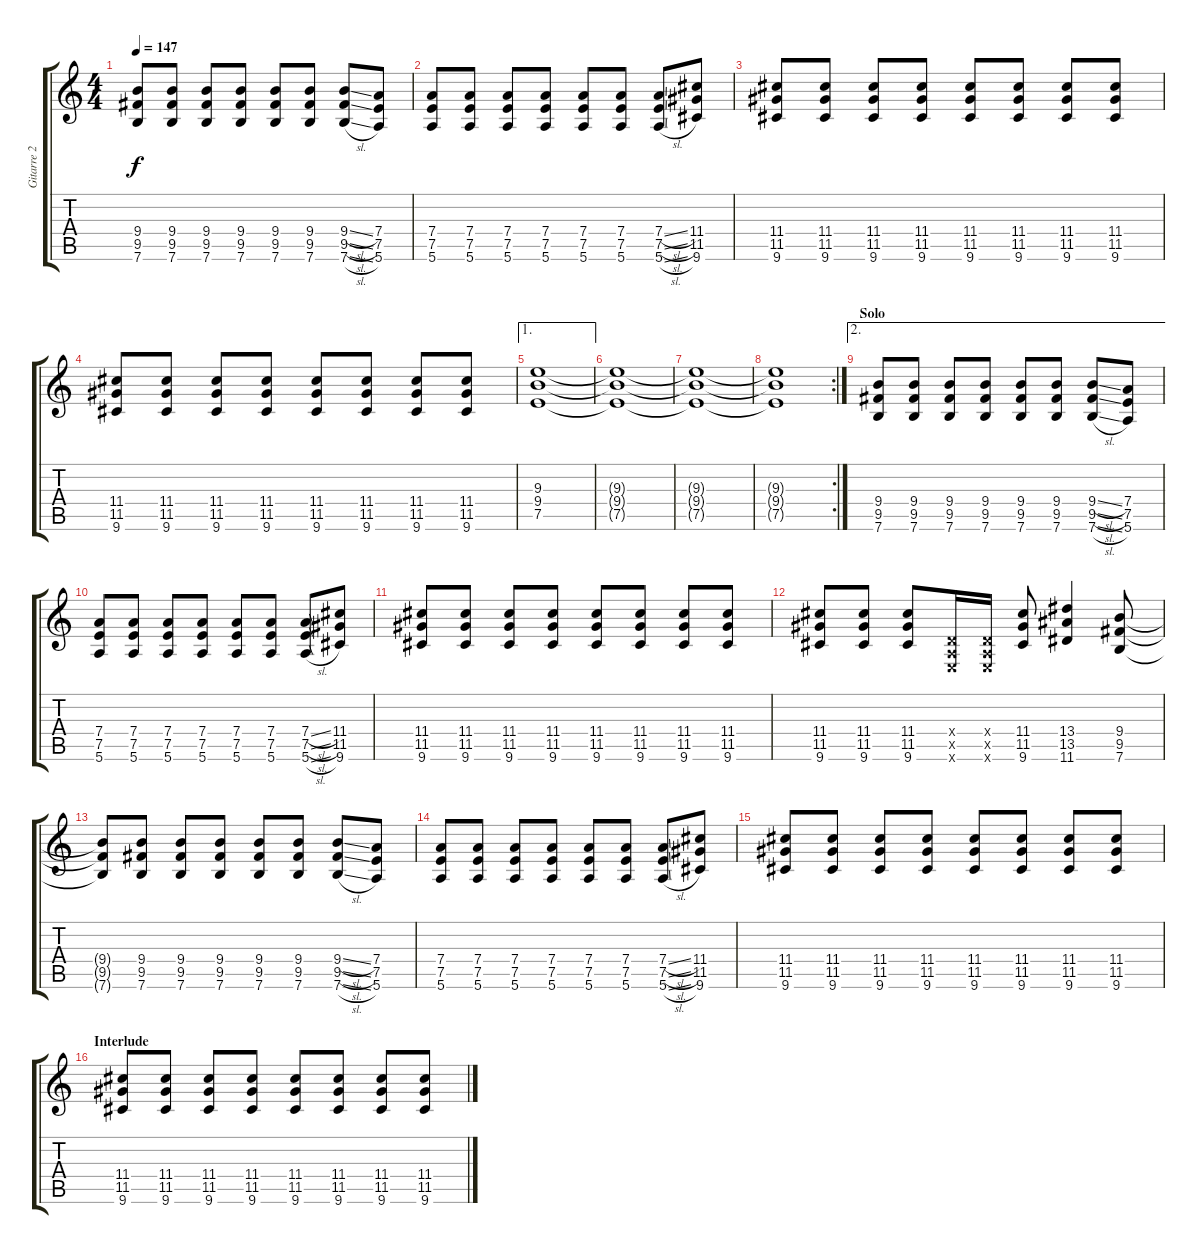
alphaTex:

\track ("Gitarre 2" "Gitarre 2") {instrument distortionguitar}
\staff {score tabs}
\tuning (E4 B3 G3 D3 A2 E2) {hide}
\ts (4 4)
\tempo 147
\clef g2
\ks c
(9.4{t} 9.5{t} 7.6{t}).8{dy f} (9.4 9.5 7.6).8 (9.4 9.5 7.6).8 (9.4 9.5 7.6).8 (9.4 9.5 7.6).8 (9.4 9.5 7.6).8 (9.4{sl} 9.5{sl} 7.6{sl}).8 (7.4 7.5 5.6).8 |
(7.4 7.5 5.6).8 (7.4 7.5 5.6).8 (7.4 7.5 5.6).8 (7.4 7.5 5.6).8 (7.4 7.5 5.6).8 (7.4 7.5 5.6).8 (7.4{sl} 7.5{sl} 5.6{sl}).8 (11.4 11.5 9.6).8 |
(11.4 11.5 9.6).8 (11.4 11.5 9.6).8 (11.4 11.5 9.6).8 (11.4 11.5 9.6).8 (11.4 11.5 9.6).8 (11.4 11.5 9.6).8 (11.4 11.5 9.6).8 (11.4 11.5 9.6).8 |
(11.4 11.5 9.6).8 (11.4 11.5 9.6).8 (11.4 11.5 9.6).8 (11.4 11.5 9.6).8 (11.4 11.5 9.6).8 (11.4 11.5 9.6).8 (11.4 11.5 9.6).8 (11.4 11.5 9.6).8 |
\ae 1
(9.3 9.4 7.5).1{volume 9} |
(9.3{t} 9.4{t} 7.5{t}).1 |
(9.3{t} 9.4{t} 7.5{t}).1 |
\rc 2
(9.3{t} 9.4{t} 7.5{t}).1 |
\ae 2
\section ("" "Solo")
(9.4 9.5 7.6).8{volume 9} (9.4 9.5 7.6).8 (9.4 9.5 7.6).8 (9.4 9.5 7.6).8 (9.4 9.5 7.6).8 (9.4 9.5 7.6).8 (9.4{sl} 9.5{sl} 7.6{sl}).8 (7.4 7.5 5.6).8 |
(7.4 7.5 5.6).8 (7.4 7.5 5.6).8 (7.4 7.5 5.6).8 (7.4 7.5 5.6).8 (7.4 7.5 5.6).8 (7.4 7.5 5.6).8 (7.4{sl} 7.5{sl} 5.6{sl}).8 (11.4 11.5 9.6).8 |
(11.4 11.5 9.6).8 (11.4 11.5 9.6).8 (11.4 11.5 9.6).8 (11.4 11.5 9.6).8 (11.4 11.5 9.6).8 (11.4 11.5 9.6).8 (11.4 11.5 9.6).8 (11.4 11.5 9.6).8 |
(11.4 11.5 9.6).8 (11.4 11.5 9.6).8 (11.4 11.5 9.6).8 (0.4{x} 0.5{x} 0.6{x}).16 (0.4{x} 0.5{x} 0.6{x}).16 (11.4 11.5 9.6).8 (13.4 13.5 11.6).4 (9.4 9.5 7.6).8 |
(9.4{t} 9.5{t} 7.6{t}).8 (9.4 9.5 7.6).8 (9.4 9.5 7.6).8 (9.4 9.5 7.6).8 (9.4 9.5 7.6).8 (9.4 9.5 7.6).8 (9.4{sl} 9.5{sl} 7.6{sl}).8 (7.4 7.5 5.6).8 |
(7.4 7.5 5.6).8 (7.4 7.5 5.6).8 (7.4 7.5 5.6).8 (7.4 7.5 5.6).8 (7.4 7.5 5.6).8 (7.4 7.5 5.6).8 (7.4{sl} 7.5{sl} 5.6{sl}).8 (11.4 11.5 9.6).8 |
(11.4 11.5 9.6).8 (11.4 11.5 9.6).8 (11.4 11.5 9.6).8 (11.4 11.5 9.6).8 (11.4 11.5 9.6).8 (11.4 11.5 9.6).8 (11.4 11.5 9.6).8 (11.4 11.5 9.6).8 |
\section ("" "Interlude")
(11.4 11.5 9.6).8 (11.4 11.5 9.6).8 (11.4 11.5 9.6).8 (11.4 11.5 9.6).8 (11.4 11.5 9.6).8 (11.4 11.5 9.6).8 (11.4 11.5 9.6).8 (11.4 11.5 9.6).8
